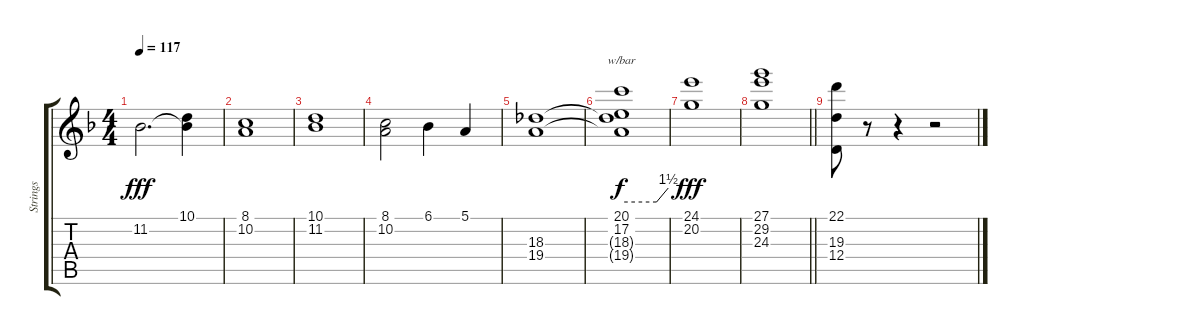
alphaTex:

\track ("Strings" "Strings") {instrument stringensemble1}
\staff {score tabs}
\tuning (E4 B3 G3 D3 A2 E2) {hide}
\ts (4 4)
\tempo 117
\clef g2
\ks f
11.2.2{d dy fff} (10.1 11.2{t}).4 |
(8.1 10.2).1 |
(10.1 11.2).1 |
(8.1 10.2).2 6.1.4 5.1.4 |
(18.3 19.4).1 |
(20.1 17.2 18.3{t} 19.4{t}).1{tbe (custom default 0 0 45 0 60 6) dy f} |
(24.1 20.2).1{dy fff} |
\barLineRight lightlight
(27.1 29.2 24.3).1 |
(22.1 19.3 12.4).8 r.8 r.4 r.2
